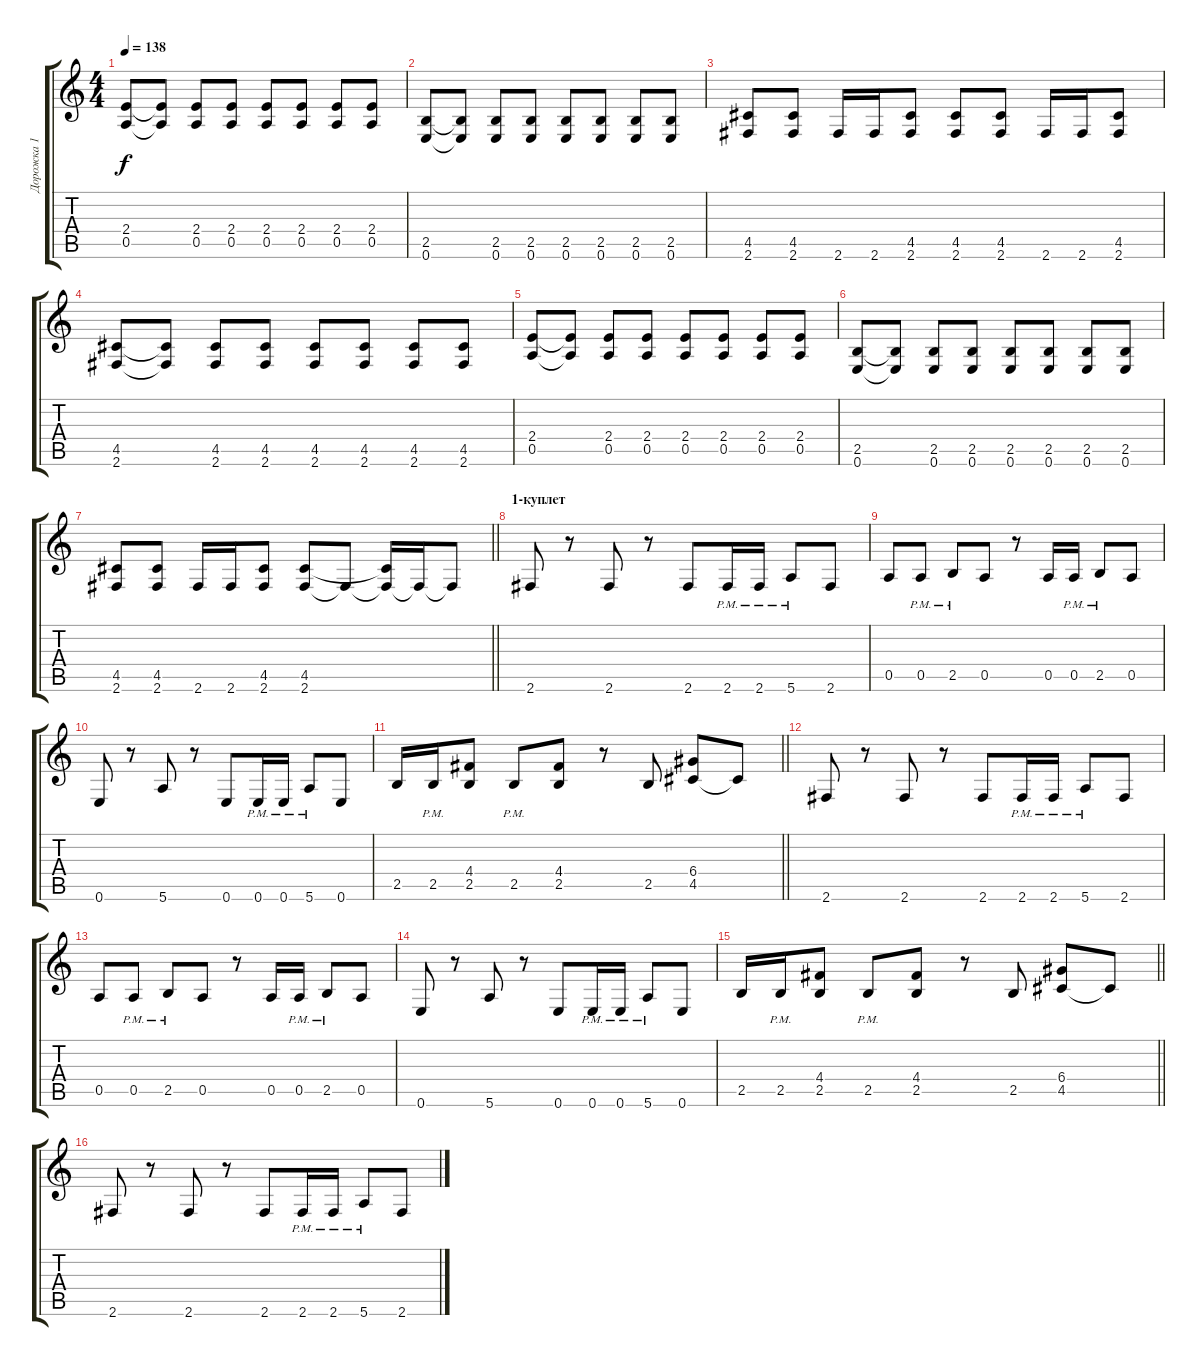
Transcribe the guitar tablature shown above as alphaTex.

\track ("Дорожка 1" "Дорожка 1") {instrument overdrivenguitar}
\staff {score tabs}
\tuning (E4 B3 G3 D3 A2 E2) {hide}
\ts (4 4)
\tempo 138
\clef g2
\ks c
(2.4 0.5).8{dy f} (2.4{t} 0.5{t}).8 (2.4 0.5).8 (2.4 0.5).8 (2.4 0.5).8 (2.4 0.5).8 (2.4 0.5).8 (2.4 0.5).8 |
(2.5 0.6).8 (2.5{t} 0.6{t}).8 (2.5 0.6).8 (2.5 0.6).8 (2.5 0.6).8 (2.5 0.6).8 (2.5 0.6).8 (2.5 0.6).8 |
(4.5 2.6).8 (4.5 2.6).8 2.6.16 2.6.16 (4.5 2.6).8 (4.5 2.6).8 (4.5 2.6).8 2.6.16 2.6.16 (4.5 2.6).8 |
(4.5 2.6).8 (4.5{t} 2.6{t}).8 (4.5 2.6).8 (4.5 2.6).8 (4.5 2.6).8 (4.5 2.6).8 (4.5 2.6).8 (4.5 2.6).8 |
(2.4 0.5).8 (2.4{t} 0.5{t}).8 (2.4 0.5).8 (2.4 0.5).8 (2.4 0.5).8 (2.4 0.5).8 (2.4 0.5).8 (2.4 0.5).8 |
(2.5 0.6).8 (2.5{t} 0.6{t}).8 (2.5 0.6).8 (2.5 0.6).8 (2.5 0.6).8 (2.5 0.6).8 (2.5 0.6).8 (2.5 0.6).8 |
\barLineRight lightlight
(4.5 2.6).8 (4.5 2.6).8 2.6.16 2.6.16 (4.5 2.6).8 (4.5 2.6).8 2.6{t}.8 (4.5{t} 2.6{t}).16 2.6{t}.16 2.6{t}.8 |
\section ("" "1-куплет")
2.6.8 r.8 2.6.8 r.8 2.6.8 2.6{pm}.16 2.6{pm}.16 5.6{pm}.8 2.6.8 |
0.5.8 0.5{pm}.8 2.5{pm}.8 0.5.8 r.8 0.5.16 0.5{pm}.16 2.5{pm}.8 0.5.8 |
0.6.8 r.8 5.6.8 r.8 0.6.8 0.6{pm}.16 0.6{pm}.16 5.6{pm}.8 0.6.8 |
\barLineRight lightlight
2.5.16 2.5{pm}.16 (4.4 2.5).8 2.5{pm}.8 (4.4 2.5).8 r.8 2.5.8 (6.4 4.5).8 4.5{t}.8 |
2.6.8 r.8 2.6.8 r.8 2.6.8 2.6{pm}.16 2.6{pm}.16 5.6{pm}.8 2.6.8 |
0.5.8 0.5{pm}.8 2.5{pm}.8 0.5.8 r.8 0.5.16 0.5{pm}.16 2.5{pm}.8 0.5.8 |
0.6.8 r.8 5.6.8 r.8 0.6.8 0.6{pm}.16 0.6{pm}.16 5.6{pm}.8 0.6.8 |
\barLineRight lightlight
2.5.16 2.5{pm}.16 (4.4 2.5).8 2.5{pm}.8 (4.4 2.5).8 r.8 2.5.8 (6.4 4.5).8 4.5{t}.8 |
2.6.8 r.8 2.6.8 r.8 2.6.8 2.6{pm}.16 2.6{pm}.16 5.6{pm}.8 2.6.8
